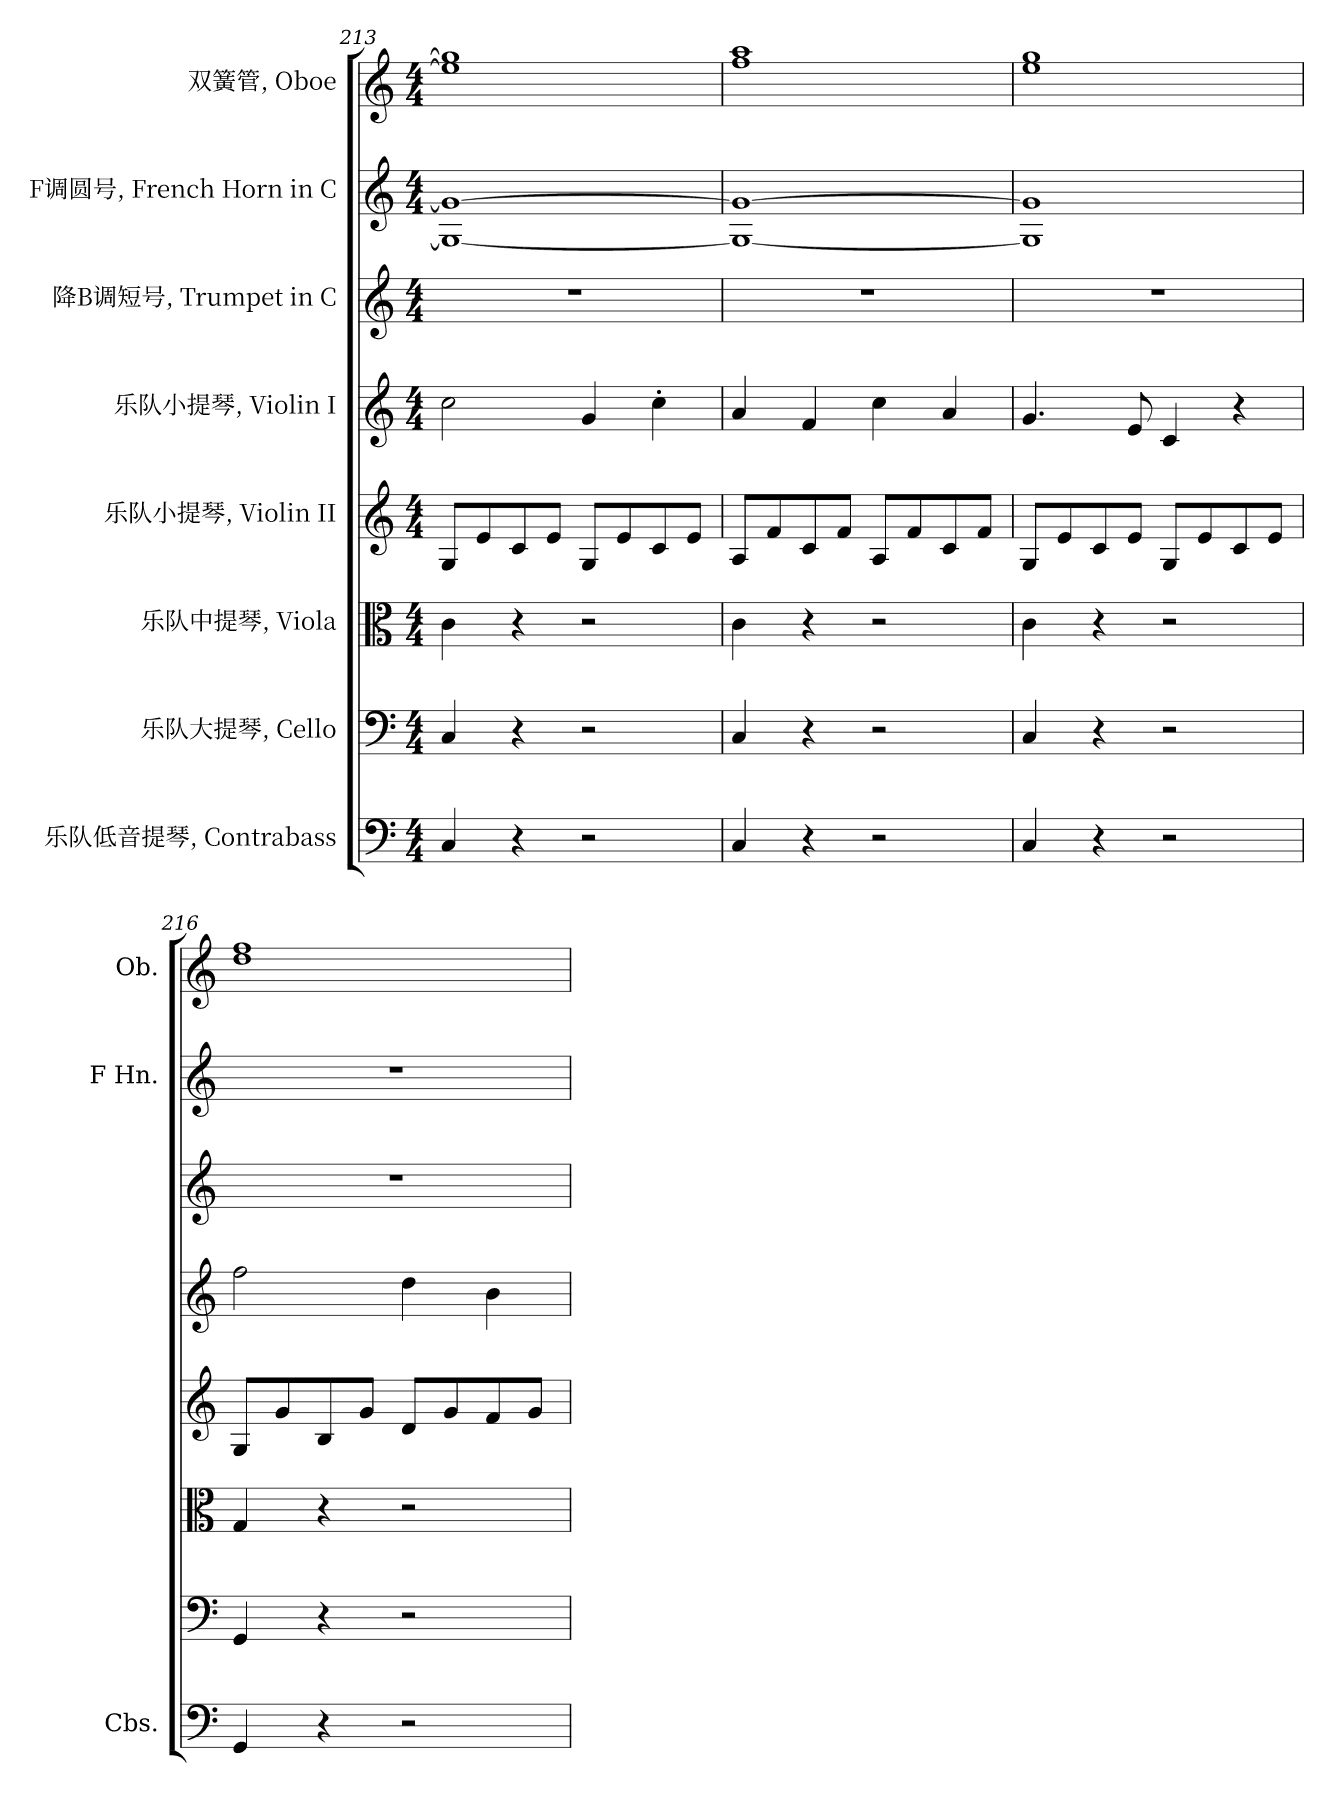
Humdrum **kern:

**kern	**kern	**kern	**kern	**kern	**kern	**kern	**kern
*part8	*part7	*part6	*part5	*part4	*part3	*part2	*part1
*staff8	*staff7	*staff6	*staff5	*staff4	*staff3	*staff2	*staff1
*I"乐队低音提琴, Contrabass	*I"乐队大提琴, Cello	*I"乐队中提琴, Viola	*I"乐队小提琴, Violin II	*I"乐队小提琴, Violin I	*I"降B调短号, Trumpet in C	*I"F调圆号, French Horn in C	*I"双簧管, Oboe
*I'Cbs.	*	*	*	*	*	*I'F Hn.	*I'Ob.
*clefF4	*clefF4	*clefC3	*clefG2	*clefG2	*clefG2	*clefG2	*clefG2
*ITrd7c12	*	*	*	*	*ITrd1c2	*ITrd4c7	*
*k[]	*k[]	*k[]	*k[]	*k[]	*k[b-e-]	*k[b-]	*k[]
*M4/4	*M4/4	*M4/4	*M4/4	*M4/4	*M4/4	*M4/4	*M4/4
=213	=213	=213	=213	=213	=213	=213	=213
4CC/	4C/	4c\	8G/L	2cc\	1r	1C_ 1c_	1ee] 1gg]
.	.	.	8e/	.	.	.	.
4r	4r	4r	8c/	.	.	.	.
.	.	.	8e/J	.	.	.	.
2r	2r	2r	8G/L	4g/	.	.	.
.	.	.	8e/	.	.	.	.
.	.	.	8c/	4cc'\	.	.	.
.	.	.	8e/J	.	.	.	.
=214	=214	=214	=214	=214	=214	=214	=214
4CC/	4C/	4c\	8A/L	4a/	1r	1C_ 1c_	1ff 1aa
.	.	.	8f/	.	.	.	.
4r	4r	4r	8c/	4f/	.	.	.
.	.	.	8f/J	.	.	.	.
2r	2r	2r	8A/L	4cc\	.	.	.
.	.	.	8f/	.	.	.	.
.	.	.	8c/	4a/	.	.	.
.	.	.	8f/J	.	.	.	.
=215	=215	=215	=215	=215	=215	=215	=215
4CC/	4C/	4c\	8G/L	4.g/	1r	1C] 1c]	1ee 1gg
.	.	.	8e/	.	.	.	.
4r	4r	4r	8c/	.	.	.	.
.	.	.	8e/J	8e/	.	.	.
2r	2r	2r	8G/L	4c/	.	.	.
.	.	.	8e/	.	.	.	.
.	.	.	8c/	4r	.	.	.
.	.	.	8e/J	.	.	.	.
=216	=216	=216	=216	=216	=216	=216	=216
4GGG/	4GG/	4G/	8G/L	2ff\	1r	1r	1dd 1ff
.	.	.	8g/	.	.	.	.
4r	4r	4r	8B/	.	.	.	.
.	.	.	8g/J	.	.	.	.
2r	2r	2r	8d/L	4dd\	.	.	.
.	.	.	8g/	.	.	.	.
.	.	.	8f/	4b\	.	.	.
.	.	.	8g/J	.	.	.	.
=	=	=	=	=	=	=	=
*-	*-	*-	*-	*-	*-	*-	*-
